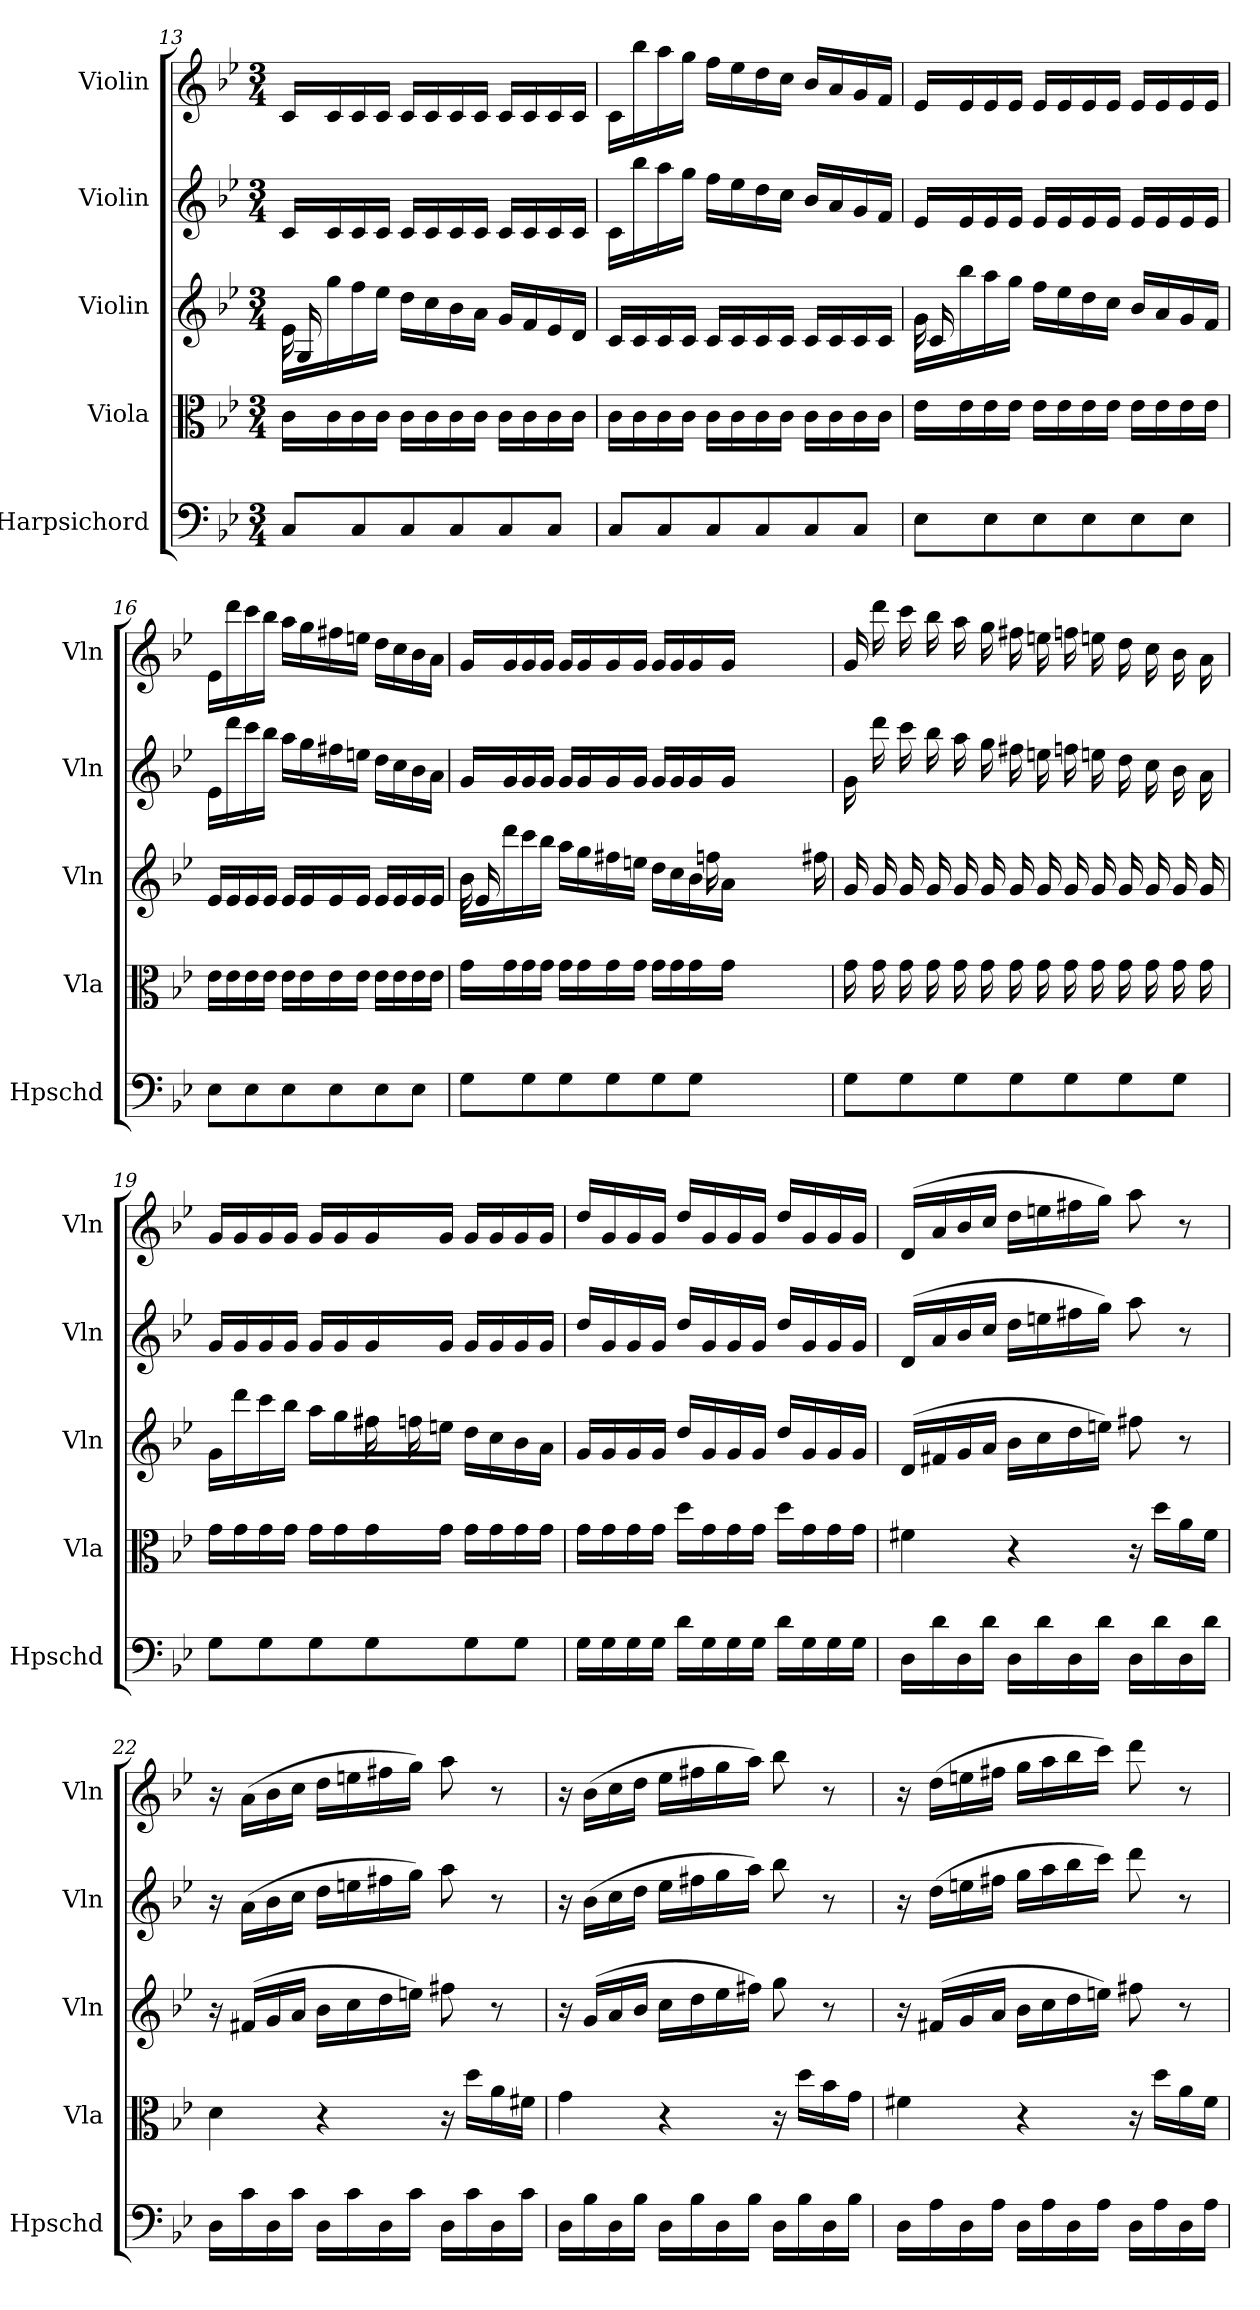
**kern	**kern	**kern	**kern	**kern
*part5	*part4	*part3	*part2	*part1
*staff5	*staff4	*staff3	*staff2	*staff1
*I"Harpsichord	*I"Viola	*I"Violin	*I"Violin	*I"Violin
*I'Hpschd	*I'Vla	*I'Vln	*I'Vln	*I'Vln
*clefF4	*clefC3	*clefG2	*clefG2	*clefG2
*k[b-e-]	*k[b-e-]	*k[b-e-]	*k[b-e-]	*k[b-e-]
*g:	*g:	*g:	*g:	*g:
*M3/4	*M3/4	*M3/4	*M3/4	*M3/4
=13	=13	=13	=13	=13
*	*	*^	*	*
*	*	*	*^	*	*
8C/L	16c\LL	16e-\LL	16e-\	16G/	16c/LL	16c/LL
.	16c\	16gg\	2ryy	2ryy	16c/	16c/
8C/	16c\	16ff\	.	.	16c/	16c/
.	16c\JJ	16ee-\JJ	.	.	16c/JJ	16c/JJ
8C/	16c\LL	16dd\LL	.	.	16c/LL	16c/LL
.	16c\	16cc\	.	.	16c/	16c/
8C/	16c\	16b-\	.	.	16c/	16c/
.	16c\JJ	16a\JJ	.	.	16c/JJ	16c/JJ
8C/	16c\LL	16g/LL	.	.	16c/LL	16c/LL
.	16c\	16f/	8.ryy	8.ryy	16c/	16c/
8C/J	16c\	16e-/	.	.	16c/	16c/
.	16c\JJ	16d/JJ	.	.	16c/JJ	16c/JJ
*	*	*v	*v	*v	*	*
=14	=14	=14	=14	=14
8C/L	16c\LL	16c/LL	16c/LL	16c/LL
.	16c\	16c/	16bb-\	16bb-\
8C/	16c\	16c/	16aa\	16aa\
.	16c\JJ	16c/JJ	16gg\JJ	16gg\JJ
8C/	16c\LL	16c/LL	16ff\LL	16ff\LL
.	16c\	16c/	16ee-\	16ee-\
8C/	16c\	16c/	16dd\	16dd\
.	16c\JJ	16c/JJ	16cc\JJ	16cc\JJ
8C/	16c\LL	16c/LL	16b-/LL	16b-/LL
.	16c\	16c/	16a/	16a/
8C/J	16c\	16c/	16g/	16g/
.	16c\JJ	16c/JJ	16f/JJ	16f/JJ
=15	=15	=15	=15	=15
*	*	*^	*	*
*	*	*	*^	*	*
8E-\L	16e-\LL	16g\LL	16g\	16c/	16e-/LL	16e-/LL
.	16e-\	16bb-\	2ryy	2ryy	16e-/	16e-/
8E-\	16e-\	16aa\	.	.	16e-/	16e-/
.	16e-\JJ	16gg\JJ	.	.	16e-/JJ	16e-/JJ
8E-\	16e-\LL	16ff\LL	.	.	16e-/LL	16e-/LL
.	16e-\	16ee-\	.	.	16e-/	16e-/
8E-\	16e-\	16dd\	.	.	16e-/	16e-/
.	16e-\JJ	16cc\JJ	.	.	16e-/JJ	16e-/JJ
8E-\	16e-\LL	16b-/LL	.	.	16e-/LL	16e-/LL
.	16e-\	16a/	8.ryy	8.ryy	16e-/	16e-/
8E-\J	16e-\	16g/	.	.	16e-/	16e-/
.	16e-\JJ	16f/JJ	.	.	16e-/JJ	16e-/JJ
*	*	*v	*v	*v	*	*
=16	=16	=16	=16	=16
8E-\L	16e-\LL	16e-/LL	16e-/LL	16e-/LL
.	16e-\	16e-/	16ddd\	16ddd\
8E-\	16e-\	16e-/	16ccc\	16ccc\
.	16e-\JJ	16e-/JJ	16bb-\JJ	16bb-\JJ
8E-\	16e-\LL	16e-/LL	16aa\LL	16aa\LL
.	16e-\	16e-/	16gg\	16gg\
8E-\	16e-\	16e-/	16ff#X\	16ff#X\
.	16e-\JJ	16e-/JJ	16een\JJ	16een\JJ
8E-\	16e-\LL	16e-/LL	16dd\LL	16dd\LL
.	16e-\	16e-/	16cc\	16cc\
8E-\J	16e-\	16e-/	16b-\	16b-\
.	16e-\JJ	16e-/JJ	16a\JJ	16a\JJ
=17	=17	=17	=17	=17
*	*	*^	*	*
*	*	*	*^	*	*
8G\L	16g\LL	16b-\LL	16b-\	16e-/	16g/LL	16g/LL
.	16g\	16ddd\	4ryy	4ryy	16g/	16g/
8G\	16g\	16ccc\	.	.	16g/	16g/
.	16g\JJ	16bb-\JJ	.	.	16g/JJ	16g/JJ
8G\	16g\LL	16aa\LL	.	.	16g/LL	16g/LL
.	16g\	16gg\	4ryy	4ryy	16g/	16g/
8G\	16g\	16ff#X\	.	.	16g/	16g/
.	16g\JJ	16een\JJ	.	.	16g/JJ	16g/JJ
8G\	16g\LL	16dd\LL	.	.	16g/LL	16g/LL
.	16g\	16cc\	4ryy	16ryy	16g/	16g/
8G\J	16g\	16b-\	.	16ryy	16g/	16g/
.	16g\JJ	16a\JJ	.	16ffn\	16g/JJ	16g/JJ
4ryy	4ryy	4ryy	.	4ryy	4ryy	4ryy
.	.	.	16ryy	.	.	.
.	.	.	16ryy	.	.	.
.	.	.	16ryy	.	.	.
16ryy	16ryy	16ryy	16ff#X\	16ryy	16ryy	16ryy
*	*	*v	*v	*v	*	*
=18	=18	=18	=18	=18
8G\L	16g\	16g/	16g\	16g/
.	16g\	16g/	16ddd\	16ddd\
8G\	16g\	16g/	16ccc\	16ccc\
.	16g\	16g/	16bb-\	16bb-\
8G\	16g\	16g/	16aa\	16aa\
.	16g\	16g/	16gg\	16gg\
8G\	16g\	16g/	16ff#X\	16ff#X\
.	16g\	16g/	16een\	16een\
8G\	16g\	16g/	16ffn\	16ffn\
.	16g\	16g/	16een\	16een\
8G\	16g\	16g/	16dd\	16dd\
.	16g\	16g/	16cc\	16cc\
8G\J	16g\	16g/	16b-\	16b-\
.	16g\	16g/	16a\	16a\
=19	=19	=19	=19	=19
*	*	*^	*	*
*	*	*	*^	*	*
8G\L	16g\LL	16g\LL	4.ryy	4.ryy	16g/LL	16g/LL
.	16g\	16ddd\	.	.	16g/	16g/
8G\	16g\	16ccc\	.	.	16g/	16g/
.	16g\JJ	16bb-\JJ	.	.	16g/JJ	16g/JJ
8G\	16g\LL	16aa\LL	.	.	16g/LL	16g/LL
.	16g\	16gg\	.	.	16g/	16g/
8G\	16g\	16ff#X\	16ff#X\	16ffn\	16g/	16g/
.	16g\JJ	16een\JJ	4ryy	4ryy	16g/JJ	16g/JJ
8G\	16g\LL	16dd\LL	.	.	16g/LL	16g/LL
.	16g\	16cc\	.	.	16g/	16g/
8G\J	16g\	16b-\	.	.	16g/	16g/
.	16g\JJ	16a\JJ	16ryy	16ryy	16g/JJ	16g/JJ
*	*	*v	*v	*v	*	*
=20	=20	=20	=20	=20
16G\LL	16g\LL	16g/LL	16dd/LL	16dd/LL
16G\	16g\	16g/	16g/	16g/
16G\	16g\	16g/	16g/	16g/
16G\JJ	16g\JJ	16g/JJ	16g/JJ	16g/JJ
16d\LL	16dd\LL	16dd/LL	16dd/LL	16dd/LL
16G\	16g\	16g/	16g/	16g/
16G\	16g\	16g/	16g/	16g/
16G\JJ	16g\JJ	16g/JJ	16g/JJ	16g/JJ
16d\LL	16dd\LL	16dd/LL	16dd/LL	16dd/LL
16G\	16g\	16g/	16g/	16g/
16G\	16g\	16g/	16g/	16g/
16G\JJ	16g\JJ	16g/JJ	16g/JJ	16g/JJ
=21	=21	=21	=21	=21
16D\LL	4f#X\	(16d/LL	(16d/LL	(16d/LL
16d\	.	16f#X/	16a/	16a/
16D\	.	16g/	16b-/	16b-/
16d\JJ	.	16a/JJ	16cc/JJ	16cc/JJ
16D\LL	4r	16b-\LL	16dd\LL	16dd\LL
16d\	.	16cc\	16een\	16een\
16D\	.	16dd\	16ff#X\	16ff#X\
16d\JJ	.	16een\JJ)	16gg\JJ)	16gg\JJ)
16D\LL	16r	8ff#X\	8aa\	8aa\
16d\	16dd\LL	.	.	.
16D\	16a\	8r	8r	8r
16d\JJ	16f#\JJ	.	.	.
=22	=22	=22	=22	=22
16D\LL	4d\	16r	16r	16r
16c\	.	(16f#X/LL	(16a\LL	(16a\LL
16D\	.	16g/	16b-\	16b-\
16c\JJ	.	16a/JJ	16cc\JJ	16cc\JJ
16D\LL	4r	16b-\LL	16dd\LL	16dd\LL
16c\	.	16cc\	16een\	16een\
16D\	.	16dd\	16ff#X\	16ff#X\
16c\JJ	.	16een\JJ)	16gg\JJ)	16gg\JJ)
16D\LL	16r	8ff#X\	8aa\	8aa\
16c\	16dd\LL	.	.	.
16D\	16a\	8r	8r	8r
16c\JJ	16f#X\JJ	.	.	.
=23	=23	=23	=23	=23
16D\LL	4g\	16r	16r	16r
16B-\	.	(16g/LL	(16b-\LL	(16b-\LL
16D\	.	16a/	16cc\	16cc\
16B-\JJ	.	16b-/JJ	16dd\JJ	16dd\JJ
16D\LL	4r	16cc\LL	16ee-\LL	16ee-\LL
16B-\	.	16dd\	16ff#X\	16ff#X\
16D\	.	16ee-\	16gg\	16gg\
16B-\JJ	.	16ff#X\JJ)	16aa\JJ)	16aa\JJ)
16D\LL	16r	8gg\	8bb-\	8bb-\
16B-\	16dd\LL	.	.	.
16D\	16b-\	8r	8r	8r
16B-\JJ	16g\JJ	.	.	.
=24	=24	=24	=24	=24
16D\LL	4f#X\	16r	16r	16r
16A\	.	(16f#X/LL	(16dd\LL	(16dd\LL
16D\	.	16g/	16een\	16een\
16A\JJ	.	16a/JJ	16ff#X\JJ	16ff#X\JJ
16D\LL	4r	16b-\LL	16gg\LL	16gg\LL
16A\	.	16cc\	16aa\	16aa\
16D\	.	16dd\	16bb-\	16bb-\
16A\JJ	.	16een\JJ)	16ccc\JJ)	16ccc\JJ)
16D\LL	16r	8ff#X\	8ddd\	8ddd\
16A\	16dd\LL	.	.	.
16D\	16a\	8r	8r	8r
16A\JJ	16f#\JJ	.	.	.
=	=	=	=	=
*-	*-	*-	*-	*-
